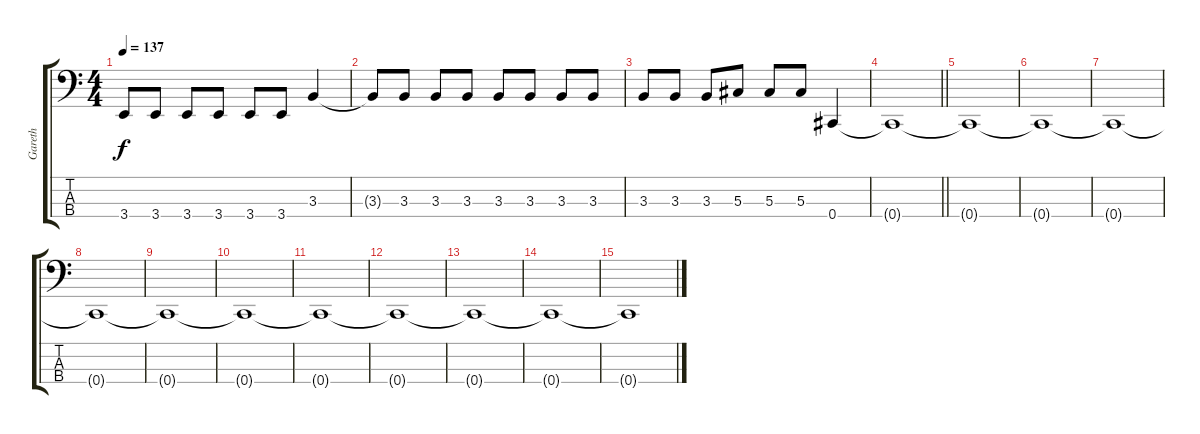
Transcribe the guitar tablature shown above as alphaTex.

\track ("Gareth" "Gareth") {instrument electricbassfinger}
\staff {score tabs}
\tuning (Gb2 Db2 Ab1 Db1) {hide}
\ts (4 4)
\tempo 137
\clef f4
\ks c
3.4.8{dy f} 3.4.8 3.4.8 3.4.8 3.4.8 3.4.8 3.3.4 |
3.3{t}.8 3.3.8 3.3.8 3.3.8 3.3.8 3.3.8 3.3.8 3.3.8 |
3.3.8 3.3.8 3.3.8 5.3.8 5.3.8 5.3.8 0.4.4 |
\barLineRight lightlight
0.4{t}.1 |
0.4{t}.1 |
0.4{t}.1 |
0.4{t}.1 |
0.4{t}.1 |
0.4{t}.1 |
0.4{t}.1 |
0.4{t}.1 |
0.4{t}.1{volume 0} |
0.4{t}.1 |
0.4{t}.1 |
0.4{t}.1
